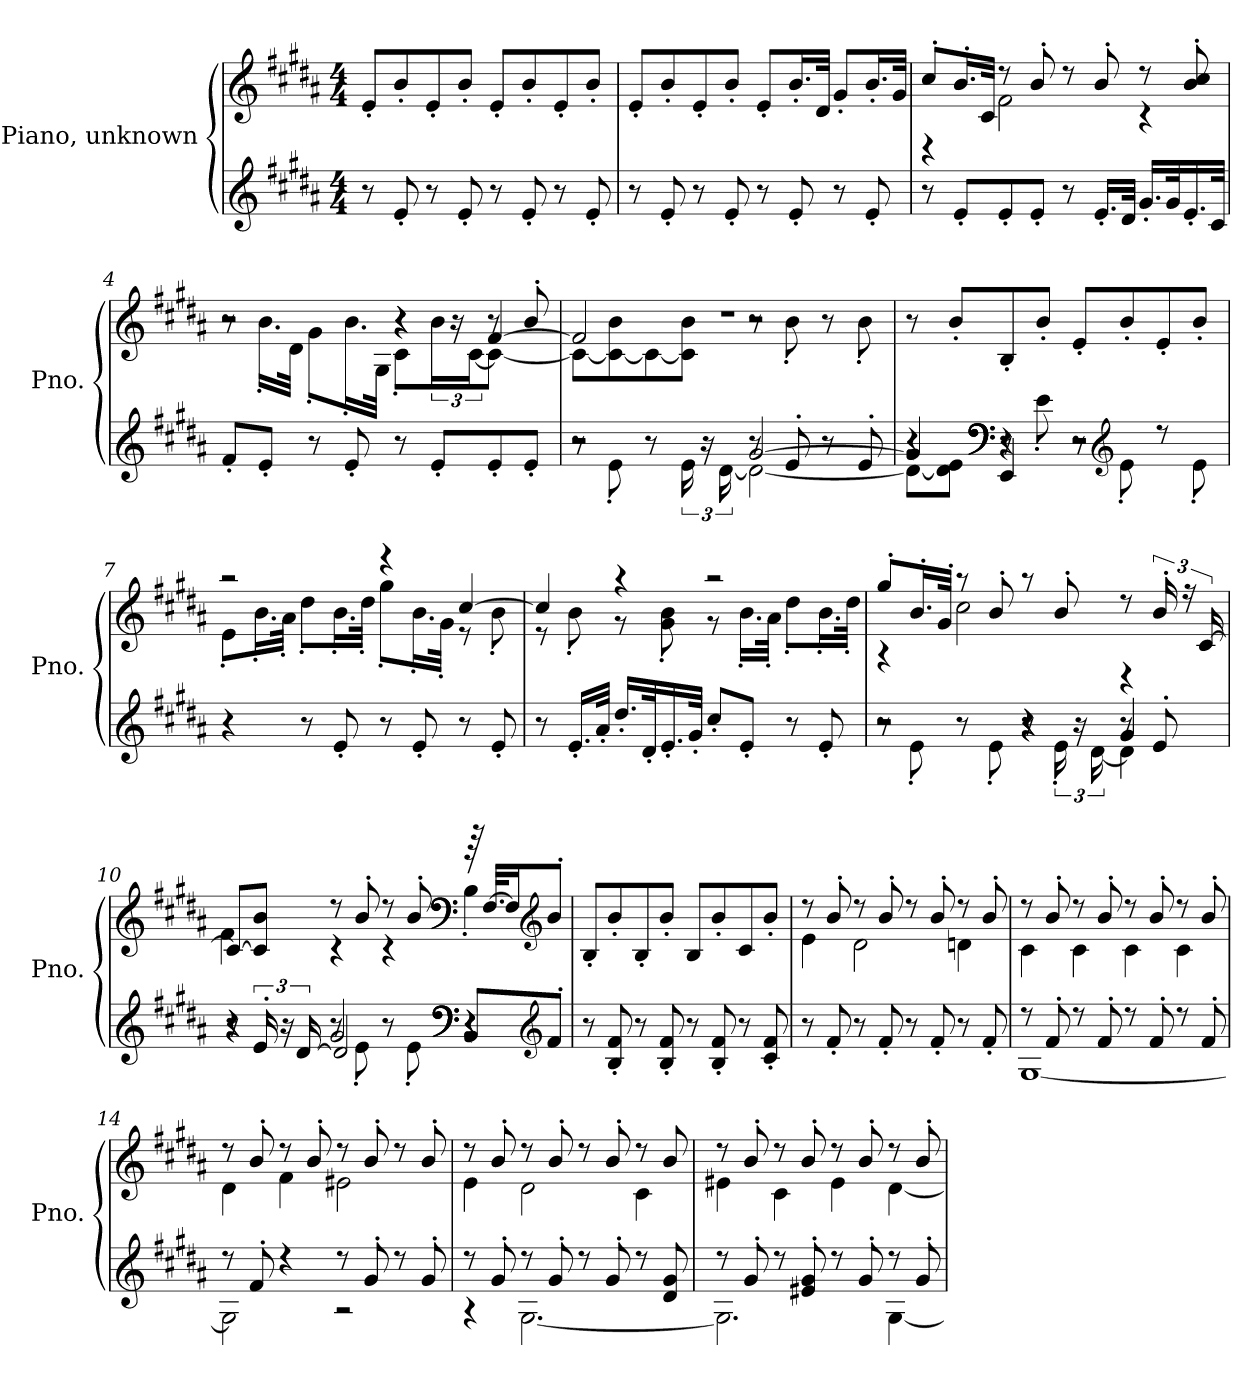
**kern	**kern
*part1	*part1
*staff2	*staff1
*I"Piano, unknown	*
*I'Pno.	*
*clefG2	*clefG2
*k[f#c#g#d#a#]	*k[f#c#g#d#a#]
*M4/4	*M4/4
*MM120	*MM120
=1	=1
8r	8e'/L
8e'/	8b'/
8r	8e'/
8e'/	8b'/J
8r	8e'/L
8e'/	8b'/
8r	8e'/
8e'/	8b'/J
=2	=2
8r	8e'/L
8e'/	8b'/
8r	8e'/
8e'/	8b'/J
8r	8e'/L
8e'/	16.b'/L
.	32d#/JJk
8r	8g#'/L
8e'/	16.b'/L
.	32g#/JJk
=3	=3
*	*^
8r	8cc#'/L	4r
8e'/L	16.b'/L	.
.	32c#/JJk	.
8e'/	8r	2f#\
8e'/J	8b'/	.
8r	8r	.
16.e'/LL	8b'/	.
32d#/JJk	.	.
16.g#'/LL	8r	4r
32g#/K	.	.
16.e'/	8b/' 8cc#/'	.
32c#/JJk	.	.
!!LO:LB:g=z
=4	=4	=4
*	*	*^
8f#'/L	2r	8r	2r
8e'/J	.	16.b'\LL	.
.	.	32d#\JJk	.
8r	.	8g#'\L	.
8e'/	.	16.b'\L	.
.	.	32G#\JJk	.
8r	4r	8c#'\L	4r
8e'/L	.	24b\Jk	.
.	.	24r	.
.	.	[24c#\	.
8e'/	8r	4c#\_	[4f#/
8e'/J	8b'/	.	.
=5	=5	=5	=5
*^	*	*	*
*	*^	*	*	*
2r	8r	2r	1r	8c#\L_	2f#/]
.	8e'\	.	.	8c#\_ 8b\	.
.	8r	.	.	8c#\_	.
.	24e\	.	.	8c#\] 8b\J	.
.	24r	.	.	.	.
.	[24d#\	.	.	.	.
[2g#/	2d#\_	8r	.	8r	2r
.	.	8e'/	.	8b'\	.
.	.	8r	.	8r	.
.	.	8e'/	.	8b'\	.
*	*	*	*v	*v	*v
=6	=6	=6	=6
4g#/]	8d#\L_	4r	8r
.	8d#\] 8e\J	.	8b'/L
*clefF4	*	*	*
4r	8r	4EE/	8B'/
.	8e'\	.	8b'/J
2r	8r	2r	8e'/L
*clefG2	*	*	*
.	8e'\	.	8b'/
.	8r	.	8e'/
.	8e'\	.	8b'/J
*v	*v	*v	*
!!LO:LB:g=z
=7	=7
*	*^
4r	2r	8e'\L
.	.	16.b'\L
.	.	32a#'\JJk
8r	.	8dd#'\L
8e'/	.	16.b'\L
.	.	32dd#'\JJk
8r	4r	8gg#'\L
8e'/	.	16.b'\L
.	.	32g#'\JJk
8r	[4cc#/	8r
8e'/	.	8b'\
=8	=8	=8
8r	4cc#/]	8r
16.e'/LL	.	8b'\
32a#'/JJk	.	.
16.dd#'/LL	4r	8r
32d#'/K	.	.
16.e'/	.	8g#\' 8b\'
32g#'/JJk	.	.
8cc#'/L	2r	8r
8e'/J	.	16.b'\LL
.	.	32a#'\JJk
8r	.	8dd#'\L
8e'/	.	16.b'\L
.	.	32dd#'\JJk
!!LO:LB:g=z	!!
=9	=9	=9
*^	*	*
*	*^	*	*
2r	8r	2r	8gg#'/L	4r
.	8e'\	.	16.b'/L	.
.	.	.	32g#'/JJk	.
.	8r	.	8r	2cc#\
.	8e'\	.	8b'/	.
4r	8r	4r	8r	.
.	24e'\	.	8b'/	.
.	24r	.	.	.
.	[24d#\	.	.	.
4g#/	4d#\]	8r	8r	4r
.	.	8e'/	24b'/	.
.	.	.	24r	.
.	.	.	[24c#/	.
=10	=10	=10	=10	=10
4r	4r	8r	8c#/L_	4f#\
.	.	24e'/	8c#/] 8b/J	.
.	.	24r	.	.
.	.	[24d#/	.	.
2g#/	8r	2d#/]	8r	4r
.	8e'\	.	8b'/	.
.	8r	.	8r	4r
.	8e'\	.	8b'/	.
*clefF4	*	*	*clefF4	*
4r	4r	8BB/L	64r	4B'\
.	.	.	[32.F#/KLL	.
.	.	.	16F#/J]	.
*clefG2	*	*	*clefG2	*
.	.	8f#'/J	8b'/J	.
*v	*v	*v	*	*
*	*v	*v
!!LO:LB:g=z
=11	=11
8r	8B'/L
8B/' 8f#/'	8b'/
8r	8B'/
8B/' 8f#/'	8b'/J
8r	8B/L
8B/' 8f#/'	8b'/
8r	8c#/
8c#/' 8f#/'	8b'/J
=12	=12
*	*^
8r	8r	4e\
8f#'/	8b'/	.
8r	8r	2d#\
8f#'/	8b'/	.
8r	8r	.
8f#'/	8b'/	.
8r	8r	4dn\
8f#'/	8b'/	.
=13	=13	=13
*^	*	*
8r	[1G#	8r	4c#\
8f#'/	.	8b'/	.
8r	.	8r	4c#\
8f#'/	.	8b'/	.
8r	.	8r	4c#\
8f#'/	.	8b'/	.
8r	.	8r	4c#\
8f#'/	.	8b'/	.
!!LO:LB:g=z	!!
=14	=14	=14	=14
8r	2G#\]	8r	4d#\
8f#'/	.	8b'/	.
4r	.	8r	4f#\
.	.	8b'/	.
8r	2r	8r	2e#X\
8g#'/	.	8b'/	.
8r	.	8r	.
8g#'/	.	8b'/	.
=15	=15	=15	=15
8r	4r	8r	4e\
8g#'/	.	8b'/	.
8r	[2.G#\	8r	2d#\
8g#'/	.	8b'/	.
8r	.	8r	.
8g#'/	.	8b'/	.
8r	.	8r	4c#\
8d#/ 8g#/	.	8b/	.
=16	=16	=16	=16
8r	2.G#\]	8r	4e#X\
8g#'/	.	8b'/	.
8r	.	8r	4c#\
8e#X/' 8g#/'	.	8b'/	.
8r	.	8r	4e#\
8g#'/	.	8b'/	.
8r	[4G#\	8r	[4d#\
8g#'/	.	8b'/	.
*v	*v	*	*
*	*v	*v
=	=
*-	*-
